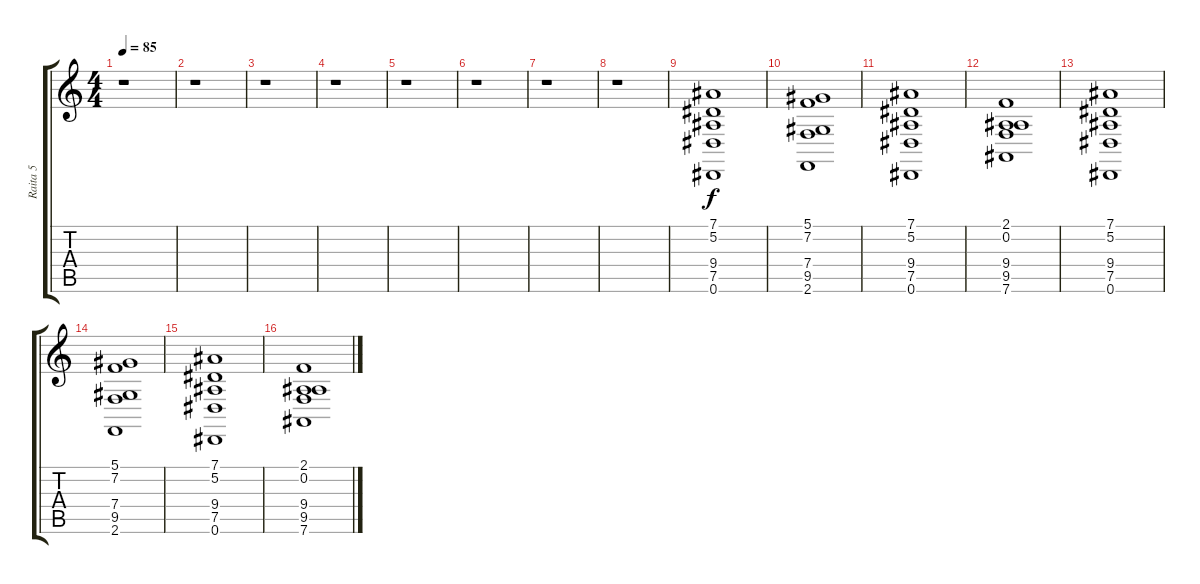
\track ("Raita 5" "Raita 5") {instrument stringensemble1}
\staff {score tabs}
\tuning (Eb4 Bb3 Gb3 Db3 Ab2 Eb2) {hide}
\ts (4 4)
\tempo 85
\clef g2
\ks c
r.1{dy f} |
r.1 |
r.1 |
r.1 |
r.1 |
r.1 |
r.1 |
r.1 |
(7.1 5.2 9.4 7.5 0.6).1 |
(5.1 7.2 7.4 9.5 2.6).1 |
(7.1 5.2 9.4 7.5 0.6).1 |
(2.1 0.2 9.4 9.5 7.6).1 |
(7.1 5.2 9.4 7.5 0.6).1 |
(5.1 7.2 7.4 9.5 2.6).1 |
(7.1 5.2 9.4 7.5 0.6).1 |
(2.1 0.2 9.4 9.5 7.6).1
